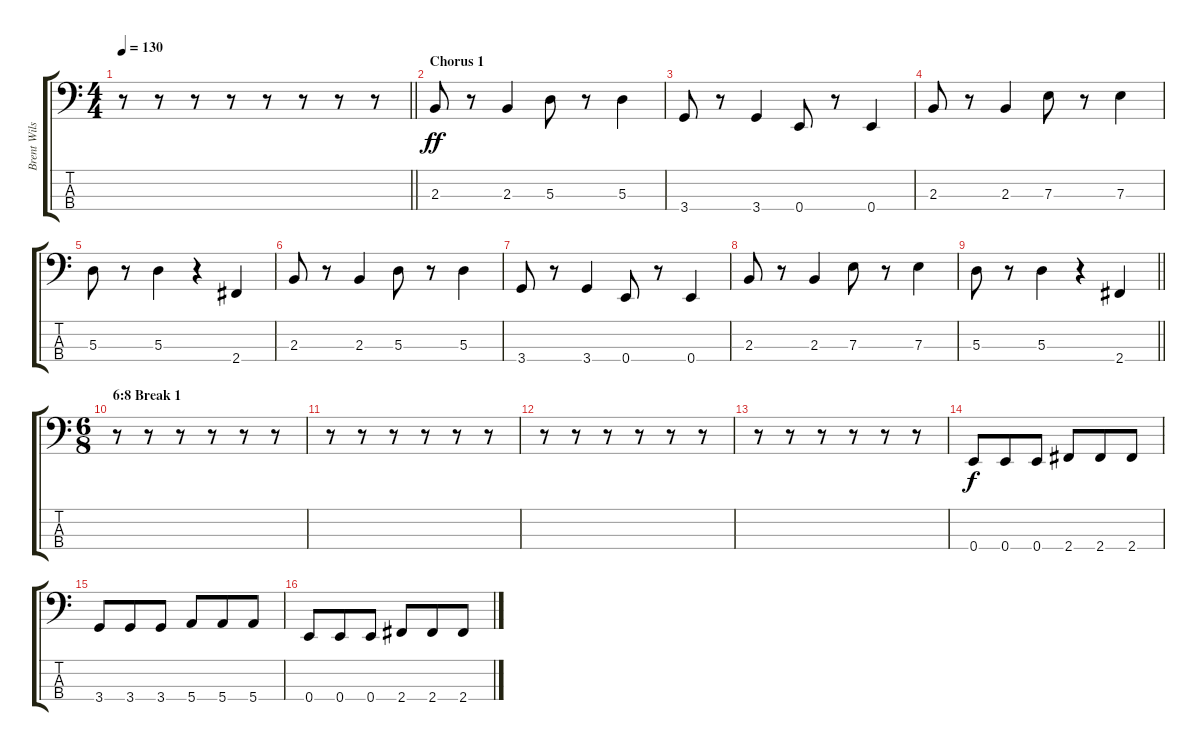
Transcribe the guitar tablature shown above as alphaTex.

\track ("Brent Wilson (Bass)" "Brent Wils") {instrument electricbasspick}
\staff {score tabs}
\tuning (G2 D2 A1 E1) {hide}
\ts (4 4)
\tempo 130
\clef f4
\barLineRight lightlight
\ks c
r.8{dy ff} r.8 r.8 r.8 r.8 r.8 r.8 r.8 |
\section ("" "Chorus 1")
2.3.8 r.8 2.3.4 5.3.8 r.8 5.3.4 |
3.4.8 r.8 3.4.4 0.4.8 r.8 0.4.4 |
2.3.8 r.8 2.3.4 7.3.8 r.8 7.3.4 |
5.3.8 r.8 5.3.4 r.4 2.4.4 |
2.3.8 r.8 2.3.4 5.3.8 r.8 5.3.4 |
3.4.8 r.8 3.4.4 0.4.8 r.8 0.4.4 |
2.3.8 r.8 2.3.4 7.3.8 r.8 7.3.4 |
\barLineRight lightlight
5.3.8 r.8 5.3.4 r.4 2.4.4 |
\ts (6 8)
\section ("" "6:8 Break 1")
r.8 r.8 r.8 r.8 r.8 r.8 |
r.8 r.8 r.8 r.8 r.8 r.8 |
r.8 r.8 r.8 r.8 r.8 r.8 |
r.8 r.8 r.8 r.8 r.8 r.8 |
0.4.8{dy f} 0.4.8 0.4.8 2.4.8 2.4.8 2.4.8 |
3.4.8 3.4.8 3.4.8 5.4.8 5.4.8 5.4.8 |
0.4.8 0.4.8 0.4.8 2.4.8 2.4.8 2.4.8
